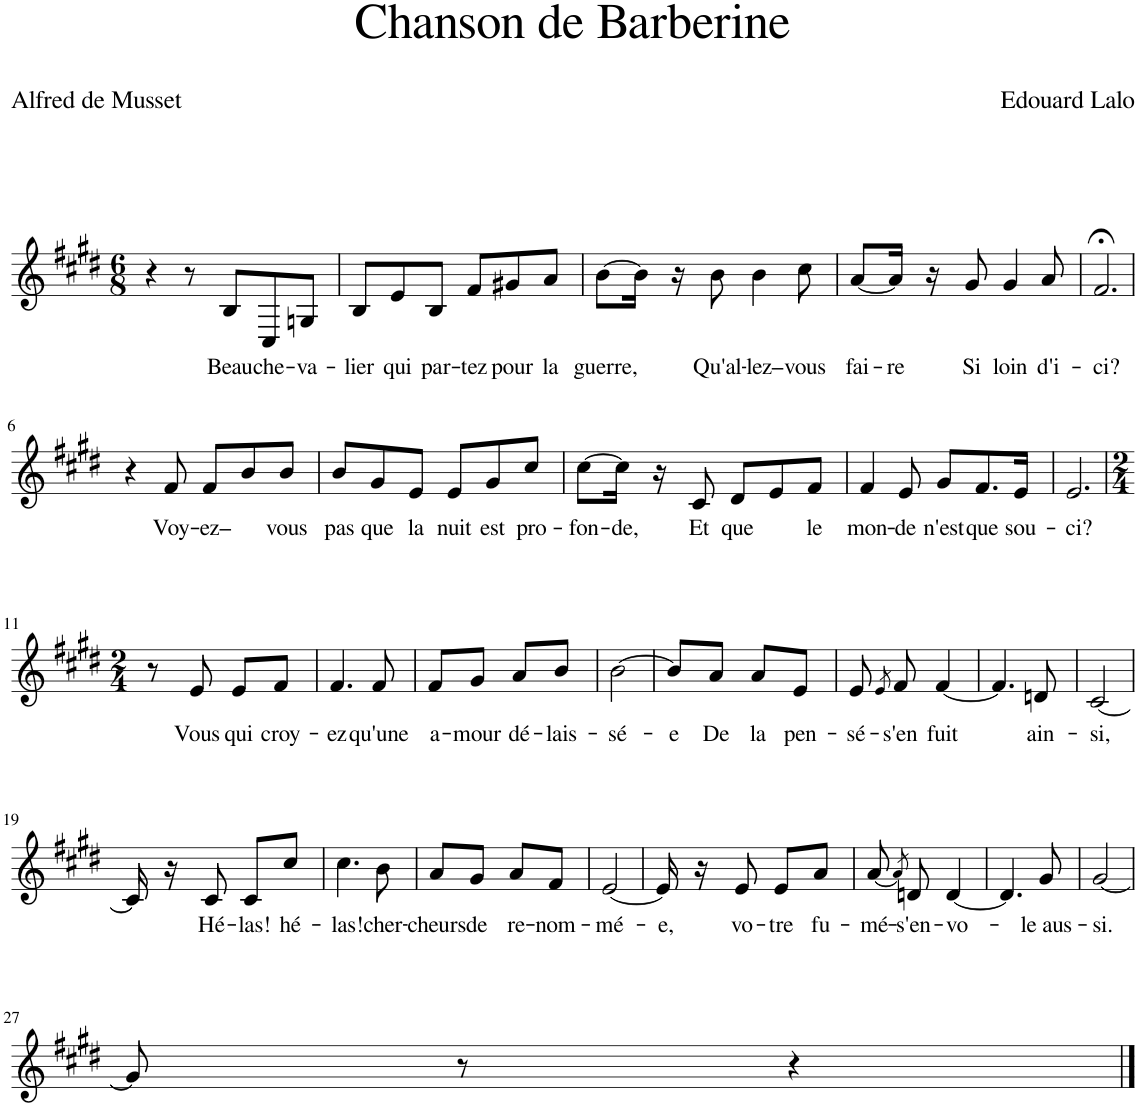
**kern	**text
*part1	*part1
*staff1	*staff1
*I"Piano	*
*I'Pno	*
*clefG2	*
*k[f#c#g#d#]	*
*M6/8	*
=1	=1
4r	.
8r	.
!	!LO:LY:b
8B/L	Beau
!	!LO:LY:b
8C#/	che-
!	!LO:LY:b
8Gn/J	-va-
=2	=2
!	!LO:LY:b
8B/L	-lier
!	!LO:LY:b
8e/	qui
!	!LO:LY:b
8B/J	par-
!	!LO:LY:b
8f#/L	-tez
!	!LO:LY:b
8g#X/	pour
!	!LO:LY:b
8a/J	la
=3	=3
!	!LO:LY:b
[8b\L	guerre,
16b\Jk]	.
16r	.
!	!LO:LY:b
8b\	Qu'al-
!	!LO:LY:b
4b\	-lez–
!	!LO:LY:b
8cc#\	vous
=4	=4
!	!LO:LY:b
[8a/L	fai-
!	!LO:LY:b
16a/Jk]	-re
16r	.
!	!LO:LY:b
8g#/	Si
!	!LO:LY:b
4g#/	loin
!	!LO:LY:b
8a/	d'i-
=5	=5
!	!LO:LY:b
2.f#;</	-ci?
!!LO:LB:g=z
=6	=6
4r	.
!	!LO:LY:b
8f#/	Voy-
!	!LO:LY:b
8f#/L	-ez–
8b/	.
!	!LO:LY:b
8b/J	vous
=7	=7
!	!LO:LY:b
8b/L	pas
!	!LO:LY:b
8g#/	que
!	!LO:LY:b
8e/J	la
!	!LO:LY:b
8e/L	nuit
!	!LO:LY:b
8g#/	est
!	!LO:LY:b
8cc#/J	pro-
=8	=8
!	!LO:LY:b
[8cc#\L	-fon-
!	!LO:LY:b
16cc#\Jk]	-de,
16r	.
!	!LO:LY:b
8c#/	Et
!	!LO:LY:b
8d#/L	que
8e/	.
!	!LO:LY:b
8f#/J	le
=9	=9
!	!LO:LY:b
4f#/	mon-
!	!LO:LY:b
8e/	-de
!	!LO:LY:b
8g#/L	n'est
!	!LO:LY:b
8.f#/	que
!	!LO:LY:b
16e/Jk	sou-
=10	=10
!	!LO:LY:b
2.e/	-ci?
!!LO:LB:g=z
=11	=11
*M2/4	*
8r	.
!	!LO:LY:b
8e/	Vous
!	!LO:LY:b
8e/L	qui
!	!LO:LY:b
8f#/J	croy-
=12	=12
!	!LO:LY:b
4.f#/	-ez
!	!LO:LY:b
8f#/	qu'une
=13	=13
!	!LO:LY:b
8f#/L	a-
!	!LO:LY:b
8g#/J	-mour
!	!LO:LY:b
8a/L	dé-
!	!LO:LY:b
8b/J	-lais-
=14	=14
!	!LO:LY:b
[2b\	-sé-
=15	=15
!	!LO:LY:b
8b/L]	-e
!	!LO:LY:b
8a/J	De
!	!LO:LY:b
8a/L	la
!	!LO:LY:b
8e/J	pen-
=16	=16
!	!LO:LY:b
8e/	-sé-
8qe/	.
!	!LO:LY:b
8f#/	s'en
!	!LO:LY:b
[4f#/	fuit
=17	=17
4.f#/]	.
!	!LO:LY:b
8dn/	ain-
=18	=18
!	!LO:LY:b
[2c#/	-si,
!!LO:LB:g=z
=19	=19
16c#/]	.
16r	.
!	!LO:LY:b
8c#/	Hé-
!	!LO:LY:b
8c#/L	-las!
!	!LO:LY:b
8cc#/J	hé-
=20	=20
!	!LO:LY:b
4.cc#\	-las!
!	!LO:LY:b
8b\	cher-
=21	=21
!	!LO:LY:b
8a/L	-cheurs
!	!LO:LY:b
8g#/J	de
!	!LO:LY:b
8a/L	re-
!	!LO:LY:b
8f#/J	-nom-
=22	=22
!	!LO:LY:b
[2e/	-mé-
=23	=23
!	!LO:LY:b
16e/]	-e,
16r	.
!	!LO:LY:b
8e/	vo-
!	!LO:LY:b
8e/L	-tre
!	!LO:LY:b
8a/J	fu-
=24	=24
!	!LO:LY:b
[8a/	-mé-
8qa/]	.
!	!LO:LY:b
8dn/	s'en-
!	!LO:LY:b
[4d/	-vo-
=25	=25
4.d/]	.
!	!LO:LY:b
8g#/	-le aus-
=26	=26
!	!LO:LY:b
[2g#/	-si.
!!LO:LB:g=z
=27	=27
8g#/]	.
8r	.
4r	.
==	==
*-	*-
